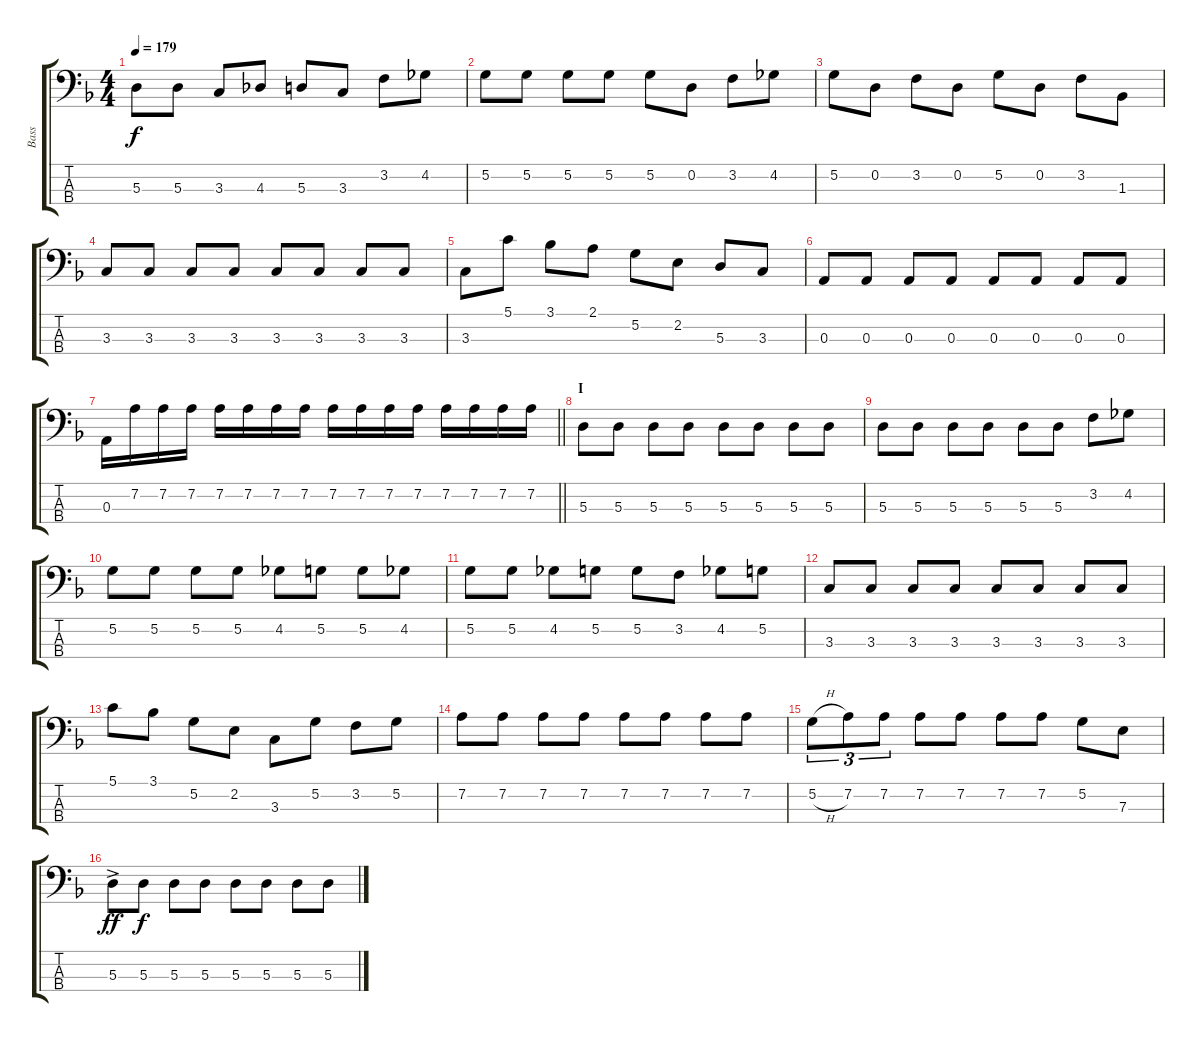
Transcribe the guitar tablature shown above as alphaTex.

\track ("Bass" "Bass") {instrument electricbassfinger}
\staff {score tabs}
\tuning (G2 D2 A1 E1) {hide}
\ts (4 4)
\tempo 179
\clef f4
\ks dminor
5.3.8{dy f} 5.3.8 3.3.8 4.3.8 5.3.8 3.3.8 3.2.8 4.2.8 |
5.2.8 5.2.8 5.2.8 5.2.8 5.2.8 0.2.8 3.2.8 4.2.8 |
5.2.8 0.2.8 3.2.8 0.2.8 5.2.8 0.2.8 3.2.8 1.3.8 |
3.3.8 3.3.8 3.3.8 3.3.8 3.3.8 3.3.8 3.3.8 3.3.8 |
3.3.8 5.1.8 3.1.8 2.1.8 5.2.8 2.2.8 5.3.8 3.3.8 |
0.3.8 0.3.8 0.3.8 0.3.8 0.3.8 0.3.8 0.3.8 0.3.8 |
\barLineRight lightlight
0.3.16 7.2.16 7.2.16 7.2.16 7.2.16 7.2.16 7.2.16 7.2.16 7.2.16 7.2.16 7.2.16 7.2.16 7.2.16 7.2.16 7.2.16 7.2.16 |
\section ("" "I")
5.3.8 5.3.8 5.3.8 5.3.8 5.3.8 5.3.8 5.3.8 5.3.8 |
5.3.8 5.3.8 5.3.8 5.3.8 5.3.8 5.3.8 3.2.8 4.2.8 |
5.2.8 5.2.8 5.2.8 5.2.8 4.2.8 5.2.8 5.2.8 4.2.8 |
5.2.8 5.2.8 4.2.8 5.2.8 5.2.8 3.2.8 4.2.8 5.2.8 |
3.3.8 3.3.8 3.3.8 3.3.8 3.3.8 3.3.8 3.3.8 3.3.8 |
5.1.8 3.1.8 5.2.8 2.2.8 3.3.8 5.2.8 3.2.8 5.2.8 |
7.2.8 7.2.8 7.2.8 7.2.8 7.2.8 7.2.8 7.2.8 7.2.8 |
5.2{h}.8{tu (3 2)} 7.2.8{tu (3 2)} 7.2.8{tu (3 2)} 7.2.8 7.2.8 7.2.8 7.2.8 5.2.8 7.3.8 |
5.3{ac}.8{dy ff} 5.3.8{dy f} 5.3.8 5.3.8 5.3.8 5.3.8 5.3.8 5.3.8
